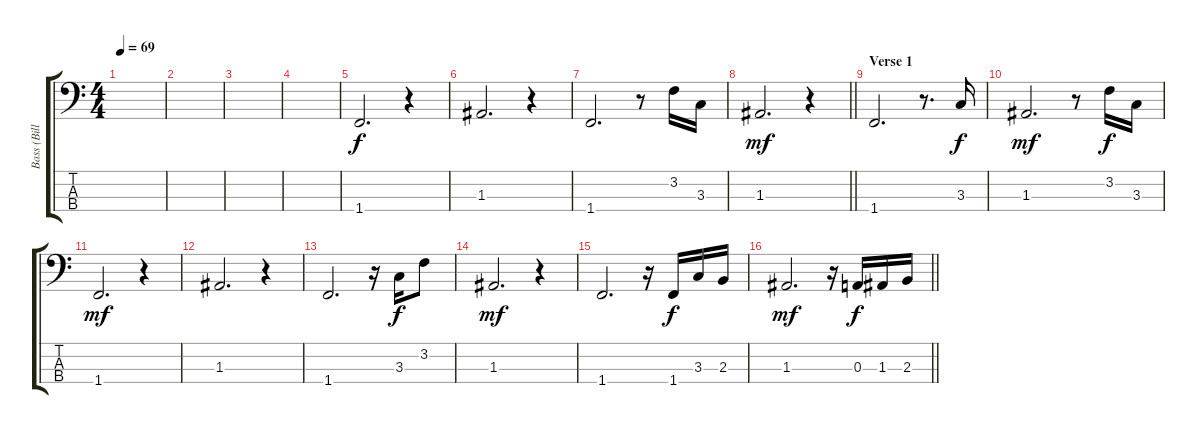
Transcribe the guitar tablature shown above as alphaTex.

\track ("Bass (Bill)" "Bass (Bill") {instrument electricbassfinger}
\staff {score tabs}
\tuning (G2 D2 A1 E1) {hide}
\ts (4 4)
\tempo 69
\clef f4
\ks c
|
|
|
|
1.4.2{d} r.4 |
1.3.2{d} r.4 |
1.4.2{d} r.8 3.2.16{dy f} 3.3.16 |
\barLineRight lightlight
1.3.2{d dy mf} r.4 |
\section ("" "Verse 1")
1.4.2{d} r.8{d} 3.3.16{dy f} |
1.3.2{d dy mf} r.8 3.2.16{dy f} 3.3.16 |
1.4.2{d dy mf} r.4 |
1.3.2{d} r.4 |
1.4.2{d} r.16 3.3.16{dy f} 3.2.8 |
1.3.2{d dy mf} r.4 |
1.4.2{d} r.16 1.4.16{dy f} 3.3.16 2.3.16 |
\barLineRight lightlight
1.3.2{d dy mf} r.16 0.3.16{dy f} 1.3.16 2.3.16
